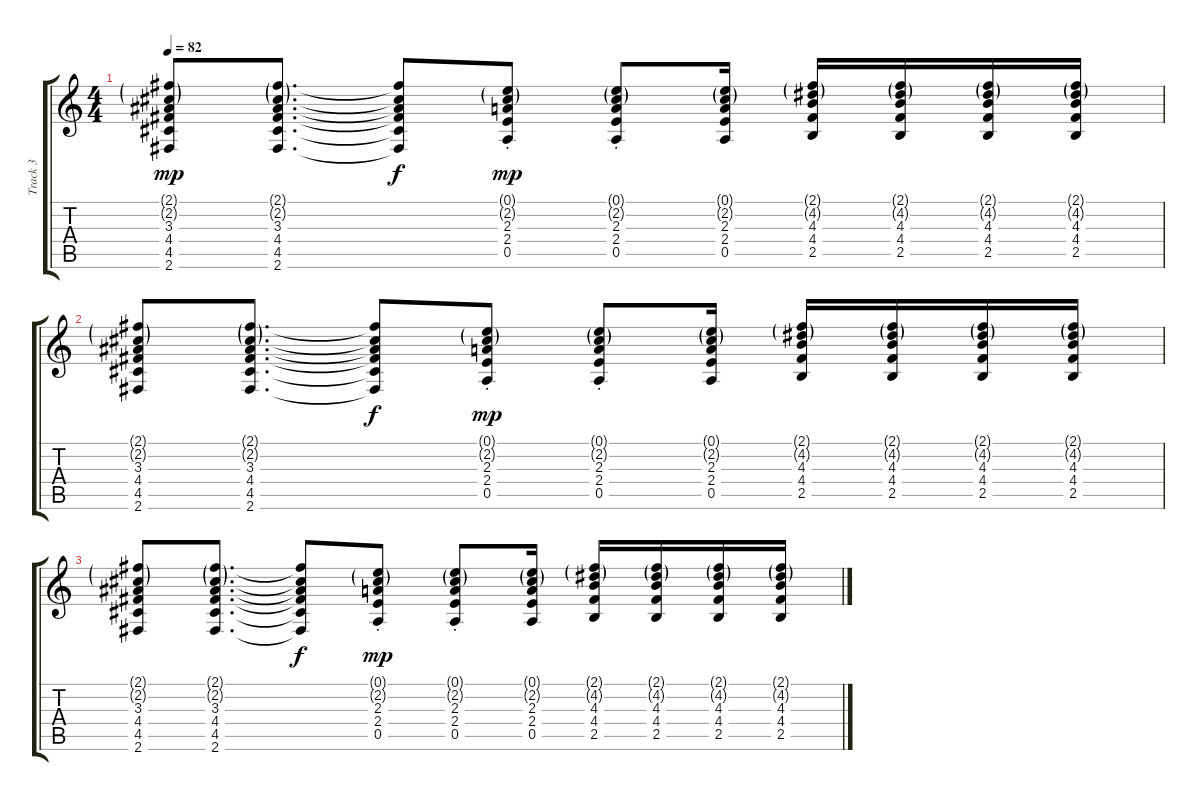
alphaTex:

\track ("Track 3" "Track 3") {instrument electricguitarclean}
\staff {score tabs}
\tuning (E4 B3 G3 D3 A2 E2) {hide}
\ts (4 4)
\tempo 82
\clef g2
\ks c
(2.1{g} 2.2{g} 3.3 4.4 4.5 2.6).8{dy mp} (2.1{g} 2.2{g} 3.3 4.4 4.5 2.6).8{d} (2.1{t} 2.2{t} 3.3{t} 4.4{t} 4.5{t} 2.6{t}).8{dy f} (0.1{g} 2.2{g} 2.3{st} 2.4{st} 0.5{st}).8{dy mp} (0.1{g} 2.2{g} 2.3{st} 2.4{st} 0.5{st}).8 (0.1{g} 2.2{g} 2.3 2.4 0.5).16 (2.1{g} 4.2{g} 4.3 4.4 2.5).16 (2.1{g} 4.2{g} 4.3 4.4 2.5).16 (2.1{g} 4.2{g} 4.3 4.4 2.5).16 (2.1{g} 4.2{g} 4.3 4.4 2.5).16 |
(2.1{g} 2.2{g} 3.3 4.4 4.5 2.6).8 (2.1{g} 2.2{g} 3.3 4.4 4.5 2.6).8{d} (2.1{t} 2.2{t} 3.3{t} 4.4{t} 4.5{t} 2.6{t}).8{dy f} (0.1{g} 2.2{g} 2.3{st} 2.4{st} 0.5{st}).8{dy mp} (0.1{g} 2.2{g} 2.3{st} 2.4{st} 0.5{st}).8 (0.1{g} 2.2{g} 2.3 2.4 0.5).16 (2.1{g} 4.2{g} 4.3 4.4 2.5).16 (2.1{g} 4.2{g} 4.3 4.4 2.5).16 (2.1{g} 4.2{g} 4.3 4.4 2.5).16 (2.1{g} 4.2{g} 4.3 4.4 2.5).16 |
(2.1{g} 2.2{g} 3.3 4.4 4.5 2.6).8 (2.1{g} 2.2{g} 3.3 4.4 4.5 2.6).8{d} (2.1{t} 2.2{t} 3.3{t} 4.4{t} 4.5{t} 2.6{t}).8{dy f} (0.1{g} 2.2{g} 2.3{st} 2.4{st} 0.5{st}).8{dy mp} (0.1{g} 2.2{g} 2.3{st} 2.4{st} 0.5{st}).8 (0.1{g} 2.2{g} 2.3 2.4 0.5).16 (2.1{g} 4.2{g} 4.3 4.4 2.5).16 (2.1{g} 4.2{g} 4.3 4.4 2.5).16 (2.1{g} 4.2{g} 4.3 4.4 2.5).16 (2.1{g} 4.2{g} 4.3 4.4 2.5).16
